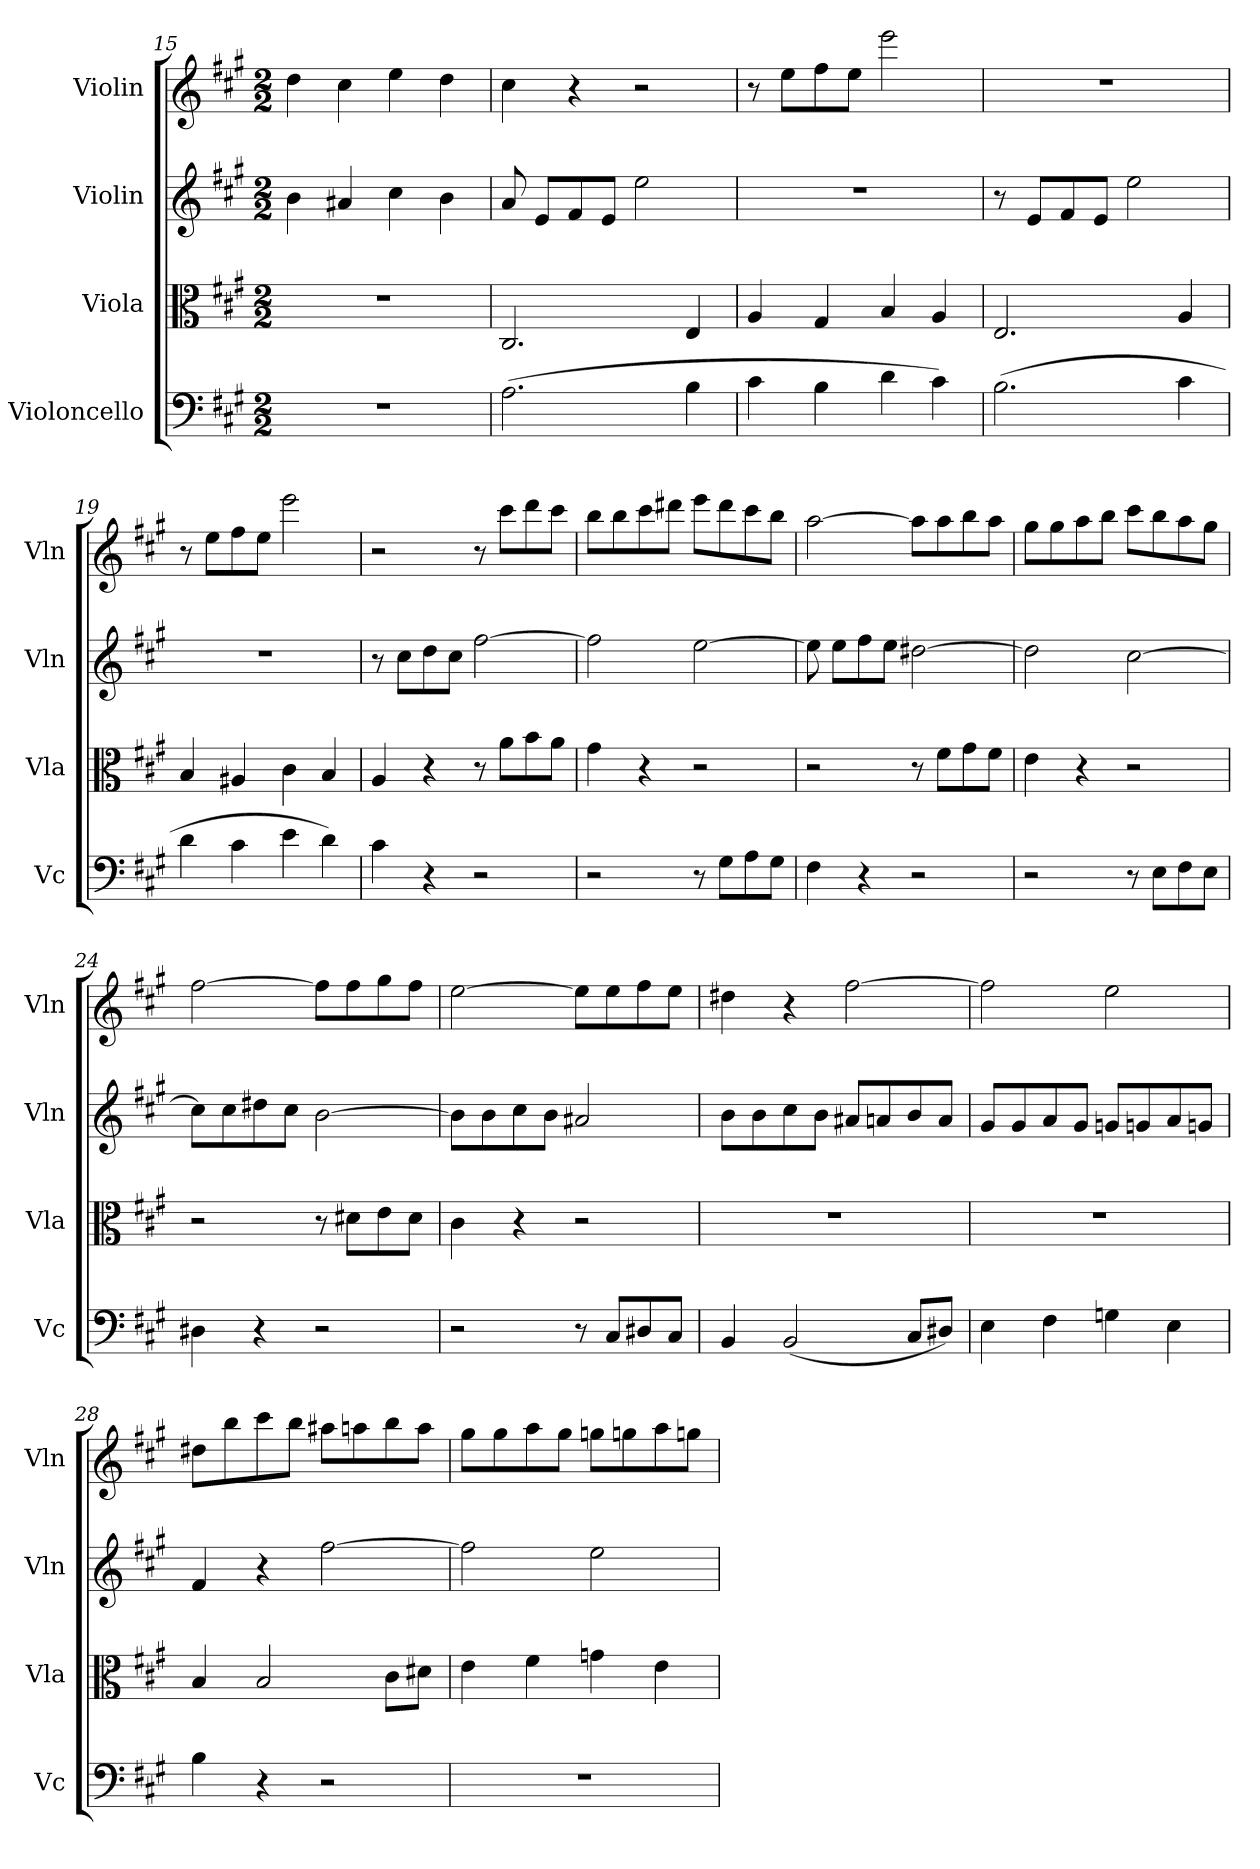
**kern	**kern	**kern	**kern
*part4	*part3	*part2	*part1
*staff4	*staff3	*staff2	*staff1
*I"Violoncello	*I"Viola	*I"Violin	*I"Violin
*I'Vc	*I'Vla	*I'Vln	*I'Vln
*clefF4	*clefC3	*clefG2	*clefG2
*k[f#c#g#]	*k[f#c#g#]	*k[f#c#g#]	*k[f#c#g#]
*A:	*A:	*A:	*A:
*M2/2	*M2/2	*M2/2	*M2/2
=15	=15	=15	=15
1r	1r	4b\	4dd\
.	.	4a#X/	4cc#\
.	.	4cc#\	4ee\
.	.	4b\	4dd\
=16	=16	=16	=16
(2.A\	2.C#/	8a/	4cc#\
.	.	8e/L	.
.	.	8f#/	4r
.	.	8e/J	.
.	.	2ee\	2r
4B\	4E/	.	.
=17	=17	=17	=17
4c#\	4A/	1r	8r
.	.	.	8ee\L
4B\	4G#/	.	8ff#\
.	.	.	8ee\J
4d\	4B/	.	2eee\
4c#\)	4A/	.	.
=18	=18	=18	=18
(2.B\	2.E/	8r	1r
.	.	8e/L	.
.	.	8f#/	.
.	.	8e/J	.
.	.	2ee\	.
4c#\	4A/	.	.
=19	=19	=19	=19
4d\	4B/	1r	8r
.	.	.	8ee\L
4c#\	4A#X/	.	8ff#\
.	.	.	8ee\J
4e\	4c#\	.	2eee\
4d\)	4B/	.	.
=20	=20	=20	=20
4c#\	4A/	8r	2r
.	.	8cc#\L	.
4r	4r	8dd\	.
.	.	8cc#\J	.
2r	8r	[2ff#\	8r
.	8a\L	.	8ccc#\L
.	8b\	.	8ddd\
.	8a\J	.	8ccc#\J
=21	=21	=21	=21
2r	4g#\	2ff#\]	8bb\L
.	.	.	8bb\
.	4r	.	8ccc#\
.	.	.	8ddd#X\J
8r	2r	[2ee\	8eee\L
8G#\L	.	.	8ddd#\
8A\	.	.	8ccc#\
8G#\J	.	.	8bb\J
=22	=22	=22	=22
4F#\	2r	8ee\]	[2aa\
.	.	8ee\L	.
4r	.	8ff#\	.
.	.	8ee\J	.
2r	8r	[2dd#X\	8aa\L]
.	8f#\L	.	8aa\
.	8g#\	.	8bb\
.	8f#\J	.	8aa\J
=23	=23	=23	=23
2r	4e\	2dd#\]	8gg#\L
.	.	.	8gg#\
.	4r	.	8aa\
.	.	.	8bb\J
8r	2r	[2cc#\	8ccc#\L
8E\L	.	.	8bb\
8F#\	.	.	8aa\
8E\J	.	.	8gg#\J
=24	=24	=24	=24
4D#X\	2r	8cc#\L]	[2ff#\
.	.	8cc#\	.
4r	.	8dd#X\	.
.	.	8cc#\J	.
2r	8r	[2b\	8ff#\L]
.	8d#X\L	.	8ff#\
.	8e\	.	8gg#\
.	8d#\J	.	8ff#\J
=25	=25	=25	=25
2r	4c#\	8b\L]	[2ee\
.	.	8b\	.
.	4r	8cc#\	.
.	.	8b\J	.
8r	2r	2a#X/	8ee\L]
8C#/L	.	.	8ee\
8D#X/	.	.	8ff#\
8C#/J	.	.	8ee\J
=26	=26	=26	=26
4BB/	1r	8b\L	4dd#X\
.	.	8b\	.
(2BB/	.	8cc#\	4r
.	.	8b\J	.
.	.	8a#X/L	[2ff#\
.	.	8an/	.
8C#/L	.	8b/	.
8D#X/J)	.	8a/J	.
=27	=27	=27	=27
4E\	1r	8g#/L	2ff#\]
.	.	8g#/	.
4F#\	.	8a/	.
.	.	8g#/J	.
4Gn\	.	8gn/L	2ee\
.	.	8gn/	.
4E\	.	8a/	.
.	.	8gn/J	.
=28	=28	=28	=28
4B\	4B/	4f#/	8dd#X\L
.	.	.	8bb\
4r	2B/	4r	8ccc#\
.	.	.	8bb\J
2r	.	[2ff#\	8aa#X\L
.	.	.	8aan\
.	8c#\L	.	8bb\
.	8d#X\J	.	8aa\J
=29	=29	=29	=29
1r	4e\	2ff#\]	8gg#\L
.	.	.	8gg#\
.	4f#\	.	8aa\
.	.	.	8gg#\J
.	4gn\	2ee\	8ggn\L
.	.	.	8ggn\
.	4e\	.	8aa\
.	.	.	8ggn\J
=	=	=	=
*-	*-	*-	*-
